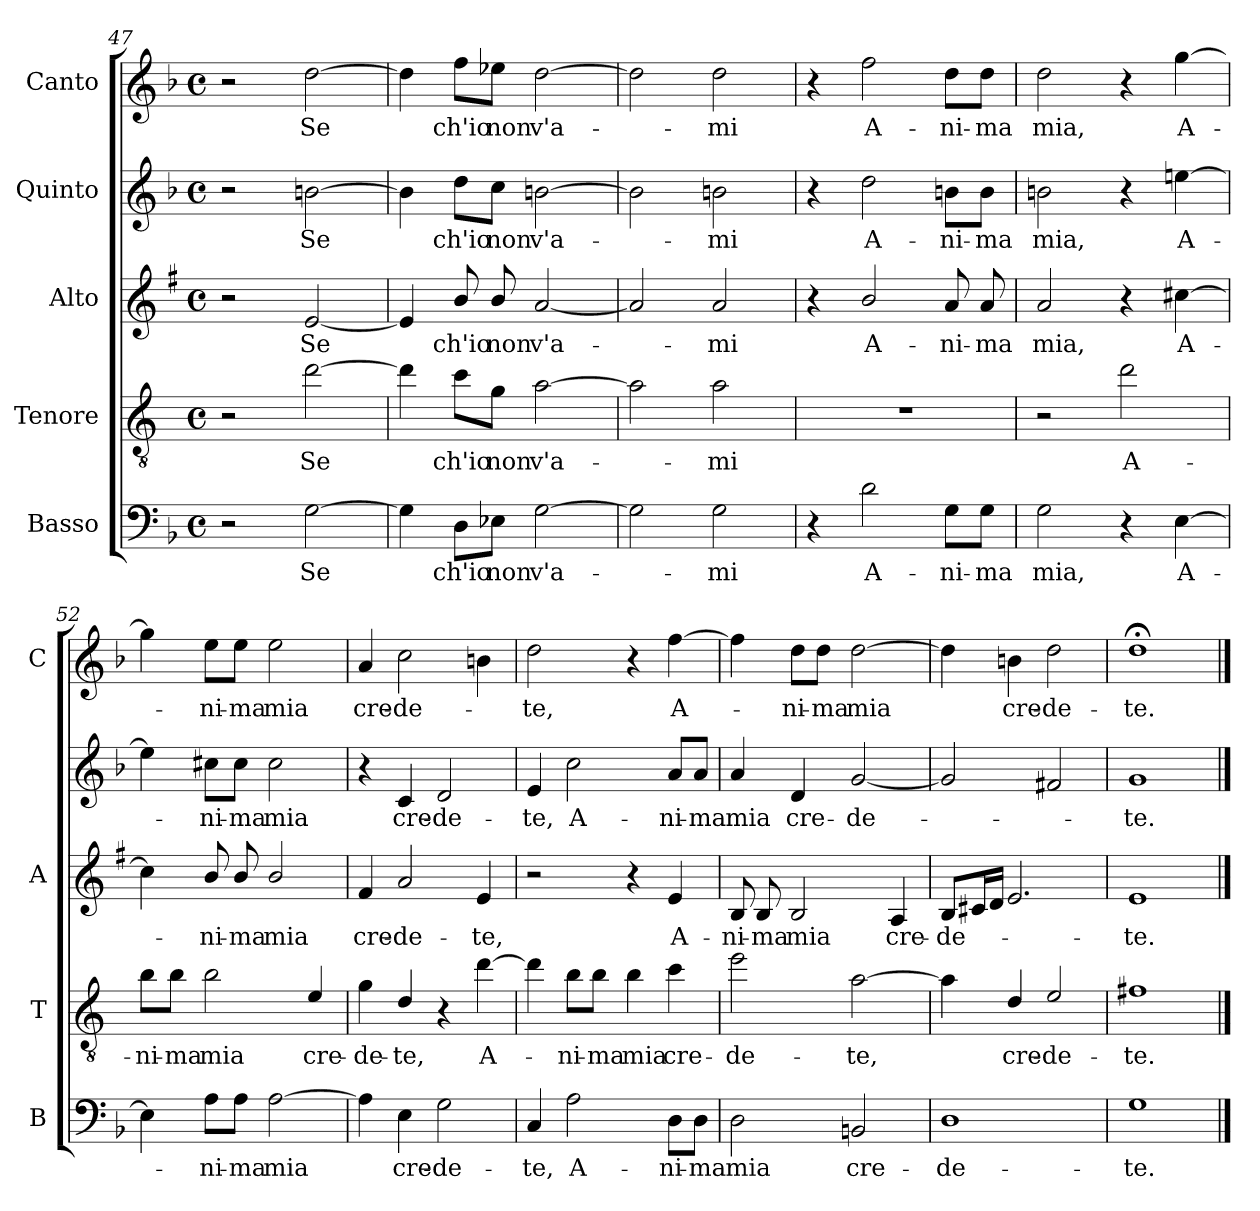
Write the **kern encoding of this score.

**kern	**text	**kern	**text	**kern	**text	**kern	**text	**kern	**text
*part5	*part5	*part4	*part4	*part3	*part3	*part2	*part2	*part1	*part1
*staff5	*staff5	*staff4	*staff4	*staff3	*staff3	*staff2	*staff2	*staff1	*staff1
*I"Basso	*	*I"Tenore	*	*I"Alto	*	*I"Quinto	*	*I"Canto	*
*I'B	*	*I'T	*	*I'A	*	*	*	*I'C	*
*clefF4	*	*clefGv2	*	*clefG2	*	*clefG2	*	*clefG2	*
*	*	*ITrd4c7	*	*ITrd1c2	*	*	*	*	*
*k[b-]	*	*k[b-]	*	*k[b-]	*	*k[b-]	*	*k[b-]	*
*F:	*	*F:	*	*F:	*	*F:	*	*F:	*
*M4/4	*	*M4/4	*	*M4/4	*	*M4/4	*	*M4/4	*
*met(c)	*	*met(c)	*	*met(c)	*	*met(c)	*	*met(c)	*
=47	=47	=47	=47	=47	=47	=47	=47	=47	=47
2r	.	2r	.	2r	.	2r	.	2r	.
!	!LO:LY:b	!	!LO:LY:b	!	!LO:LY:b	!	!LO:LY:b	!	!LO:LY:b
[2G\	Se	[2g\	Se	[2d/	Se	[2bn\	Se	[2dd\	Se
=48	=48	=48	=48	=48	=48	=48	=48	=48	=48
4G\]	.	4g\]	.	4d/]	.	4b\]	.	4dd\]	.
!	!LO:LY:b	!	!LO:LY:b	!	!LO:LY:b	!	!LO:LY:b	!	!LO:LY:b
8D\L	ch'io	8f\L	ch'io	8a/	ch'io	8dd\L	ch'io	8ff\L	ch'io
!	!LO:LY:b	!	!LO:LY:b	!	!LO:LY:b	!	!LO:LY:b	!	!LO:LY:b
8E-X\J	non	8c\J	non	8a/	non	8cc\J	non	8ee-X\J	non
!	!LO:LY:b	!	!LO:LY:b	!	!LO:LY:b	!	!LO:LY:b	!	!LO:LY:b
[2G\	v'a-	[2d\	v'a-	[2g/	v'a-	[2bn\	v'a-	[2dd\	v'a-
=49	=49	=49	=49	=49	=49	=49	=49	=49	=49
2G\]	.	2d\]	.	2g/]	.	2b\]	.	2dd\]	.
!	!LO:LY:b	!	!LO:LY:b	!	!LO:LY:b	!	!LO:LY:b	!	!LO:LY:b
2G\	-mi	2d\	-mi	2g/	-mi	2bn\	-mi	2dd\	-mi
=50	=50	=50	=50	=50	=50	=50	=50	=50	=50
4r	.	1r	.	4r	.	4r	.	4r	.
!	!LO:LY:b	!	!	!	!LO:LY:b	!	!LO:LY:b	!	!LO:LY:b
2d\	A-	.	.	2a/	A-	2dd\	A-	2ff\	A-
!	!LO:LY:b	!	!	!	!LO:LY:b	!	!LO:LY:b	!	!LO:LY:b
8G\L	-ni-	.	.	8g/	-ni-	8bn\L	-ni-	8dd\L	-ni-
!	!LO:LY:b	!	!	!	!LO:LY:b	!	!LO:LY:b	!	!LO:LY:b
8G\J	-ma	.	.	8g/	-ma	8b\J	-ma	8dd\J	-ma
!!LO:LB:g=z
=51	=51	=51	=51	=51	=51	=51	=51	=51	=51
!	!LO:LY:b	!	!	!	!LO:LY:b	!	!LO:LY:b	!	!LO:LY:b
2G\	mia,	2r	.	2g/	mia,	2bn\	mia,	2dd\	mia,
!	!	!	!LO:LY:b	!	!	!	!	!	!
4r	.	2g\	A-	4r	.	4r	.	4r	.
!	!LO:LY:b	!	!	!	!LO:LY:b	!	!LO:LY:b	!	!LO:LY:b
[4E\	A-	.	.	[4bn\	A-	[4eeni\	A-	[4gg\	A-
=52	=52	=52	=52	=52	=52	=52	=52	=52	=52
!	!	!	!LO:LY:b	!	!	!	!	!	!
4E\]	.	8e\L	-ni-	4b\]	.	4ee\]	.	4gg\]	.
!	!	!	!LO:LY:b	!	!	!	!	!	!
.	.	8e\J	-ma	.	.	.	.	.	.
!	!LO:LY:b	!	!LO:LY:b	!	!LO:LY:b	!	!LO:LY:b	!	!LO:LY:b
8A\L	-ni-	2e\	mia	8a/	-ni-	8cc#X\L	-ni-	8ee\L	-ni-
!	!LO:LY:b	!	!	!	!LO:LY:b	!	!LO:LY:b	!	!LO:LY:b
8A\J	-ma	.	.	8a/	-ma	8cc#\J	-ma	8ee\J	-ma
!	!LO:LY:b	!	!	!	!LO:LY:b	!	!LO:LY:b	!	!LO:LY:b
[2A\	mia	.	.	2a/	mia	2cc#\	mia	2ee\	mia
!	!	!	!LO:LY:b	!	!	!	!	!	!
.	.	4A/	cre-	.	.	.	.	.	.
=53	=53	=53	=53	=53	=53	=53	=53	=53	=53
!	!	!	!LO:LY:b	!	!LO:LY:b	!	!	!	!LO:LY:b
4A\]	.	4c\	-de-	4e/	cre-	4r	.	4a/	cre-
!	!LO:LY:b	!	!LO:LY:b	!	!LO:LY:b	!	!LO:LY:b	!	!LO:LY:b
4E\	cre-	4G/	-te,	2g/	-de-	4c/	cre-	2cc\	-de-
!	!LO:LY:b	!	!	!	!	!	!LO:LY:b	!	!
2G\	-de-	4r	.	.	.	2d/	-de-	.	.
!	!	!	!LO:LY:b	!	!LO:LY:b	!	!	!	!
.	.	[4g\	A-	4d/	-te,	.	.	4bn\	.
=54	=54	=54	=54	=54	=54	=54	=54	=54	=54
!	!LO:LY:b	!	!	!	!	!	!LO:LY:b	!	!LO:LY:b
4C/	-te,	4g\]	.	2r	.	4e/	-te,	2dd\	-te,
!	!LO:LY:b	!	!LO:LY:b	!	!	!	!LO:LY:b	!	!
2A\	A-	8e\L	-ni-	.	.	2cc\	A-	.	.
!	!	!	!LO:LY:b	!	!	!	!	!	!
.	.	8e\J	-ma	.	.	.	.	.	.
!	!	!	!LO:LY:b	!	!	!	!	!	!
.	.	4e\	mia	4r	.	.	.	4r	.
!	!LO:LY:b	!	!LO:LY:b	!	!LO:LY:b	!	!LO:LY:b	!	!LO:LY:b
8D\L	-ni-	4f\	cre-	4d/	A-	8a/L	-ni-	[4ff\	A-
!	!LO:LY:b	!	!	!	!	!	!LO:LY:b	!	!
8D\J	-ma	.	.	.	.	8a/J	-ma	.	.
=55	=55	=55	=55	=55	=55	=55	=55	=55	=55
!	!LO:LY:b	!	!LO:LY:b	!	!LO:LY:b	!	!LO:LY:b	!	!
2D\	mia	2a\	-de-	8A/	-ni-	4a/	mia	4ff\]	.
!	!	!	!	!	!LO:LY:b	!	!	!	!
.	.	.	.	8A/	-ma	.	.	.	.
!	!	!	!	!	!LO:LY:b	!	!LO:LY:b	!	!LO:LY:b
.	.	.	.	2A/	mia	4d/	cre-	8dd\L	-ni-
!	!	!	!	!	!	!	!	!	!LO:LY:b
.	.	.	.	.	.	.	.	8dd\J	-ma
!	!LO:LY:b	!	!LO:LY:b	!	!	!	!LO:LY:b	!	!LO:LY:b
2BBn/	cre-	[2d\	-te,	.	.	[2g/	-de-	[2dd\	mia
!	!	!	!	!	!LO:LY:b	!	!	!	!
.	.	.	.	4G/	cre-	.	.	.	.
=56	=56	=56	=56	=56	=56	=56	=56	=56	=56
!	!LO:LY:b	!	!	!	!LO:LY:b	!	!	!	!
1D	-de-	4d\]	.	8A/L	-de-	2g/]	.	4dd\]	.
.	.	.	.	16Bn/L	.	.	.	.	.
.	.	.	.	16c/JJ	.	.	.	.	.
!	!	!	!LO:LY:b	!	!	!	!	!	!LO:LY:b
.	.	4G/	cre-	2.d/	.	.	.	4bn\	cre-
!	!	!	!LO:LY:b	!	!	!	!	!	!LO:LY:b
.	.	2A/	-de-	.	.	2f#X/	.	2dd\	-de-
=57	=57	=57	=57	=57	=57	=57	=57	=57	=57
!	!LO:LY:b	!	!LO:LY:b	!	!LO:LY:b	!	!LO:LY:b	!	!LO:LY:b
1G	-te.	1Bn	-te.	1d	-te.	1g	-te.	1dd;<	-te.
==	==	==	==	==	==	==	==	==	==
*-	*-	*-	*-	*-	*-	*-	*-	*-	*-
